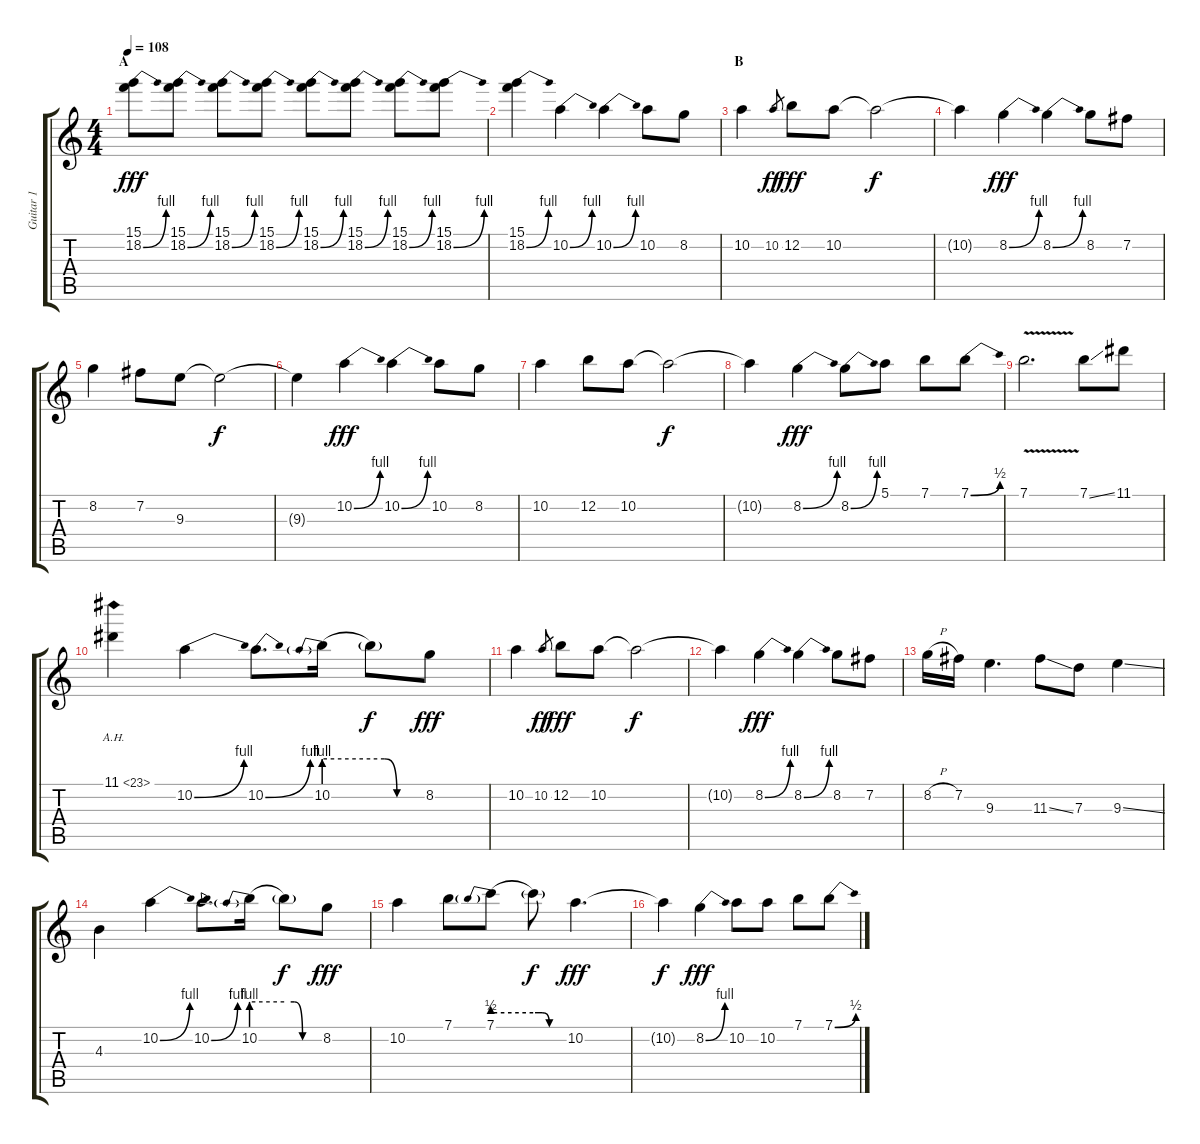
\track ("Guitar 1" "Guitar 1") {instrument distortionguitar}
\staff {score tabs}
\tuning (E4 B3 G3 D3 A2 E2) {hide}
\ts (4 4)
\section ("" "A")
\tempo 108
\clef g2
\ks c
(15.1 18.2{be (bend 0 0 60 4)}).8{dy fff instrument distortionguitar} (15.1 18.2{be (bend 0 0 60 4)}).8 (15.1 18.2{be (bend 0 0 60 4)}).8 (15.1 18.2{be (bend 0 0 60 4)}).8 (15.1 18.2{be (bend 0 0 60 4)}).8 (15.1 18.2{be (bend 0 0 60 4)}).8 (15.1 18.2{be (bend 0 0 60 4)}).8 (15.1 18.2{be (bend 0 0 60 4)}).8 |
(15.1 18.2{be (bend 0 0 60 4)}).4 10.2{be (bend 0 0 60 4)}.4 10.2{be (bend 0 0 60 4)}.4 10.2.8 8.2.8 |
\section ("" "B")
10.2.4 10.2.8{gr dy ff} 12.2.8{dy fff} 10.2.8 10.2{t}.2{dy f} |
10.2{t}.4 8.2{be (bend 0 0 60 4)}.4{dy fff} 8.2{be (bend 0 0 60 4)}.4 8.2.8 7.2.8 |
8.2.4 7.2.8 9.3.8 9.3{t}.2{dy f} |
9.3{t}.4 10.2{be (bend 0 0 60 4)}.4{dy fff} 10.2{be (bend 0 0 60 4)}.4 10.2.8 8.2.8 |
10.2.4 12.2.8 10.2.8 10.2{t}.2{dy f} |
10.2{t}.4 8.2{be (bend 0 0 60 4)}.4{dy fff} 8.2{be (bend 0 0 60 4)}.8 5.1.8 7.1.8 7.1{be (bend 0 0 60 2)}.8 |
7.1{v}.2{d} 7.1{ss}.8 11.1.8 |
11.1{ah 12}.4 10.2{be (bend 0 0 60 4)}.4 10.2{be (bend 0 0 60 4)}.8{d} 10.2{be (prebend 0 4 60 4)}.16 10.2{be (custom 0 4 15 4 30 0 60 0) t}.8{dy f} 8.2.8{dy fff} |
10.2.4 10.2.8{gr dy ff} 12.2.8{dy fff} 10.2.8 10.2{t}.2{dy f} |
10.2{t}.4 8.2{be (bend 0 0 60 4)}.4{dy fff} 8.2{be (bend 0 0 60 4)}.4 8.2.8 7.2.8 |
8.2{h}.16 7.2.16 9.3.4{d} 11.3{ss}.8 7.3.8 9.3{ss}.4 |
4.3.4 10.2{be (bend 0 0 60 4)}.4 10.2{be (bend 0 0 60 4)}.8{d} 10.2{be (prebend 0 4 60 4)}.16 10.2{be (custom 0 4 15 4 30 0 60 0) t}.8{dy f} 8.2.8{dy fff} |
10.2.4 7.1.8 7.1{be (prebend 0 2 60 2)}.8 7.1{be (custom 0 2 15 2 30 0 60 0) t}.8{dy f} 10.2.4{d dy fff} |
10.2{t}.4{dy f} 8.2{be (bend 0 0 60 4)}.4{dy fff} 10.2.8 10.2.8 7.1.8 7.1{be (bend 0 0 60 2)}.8
